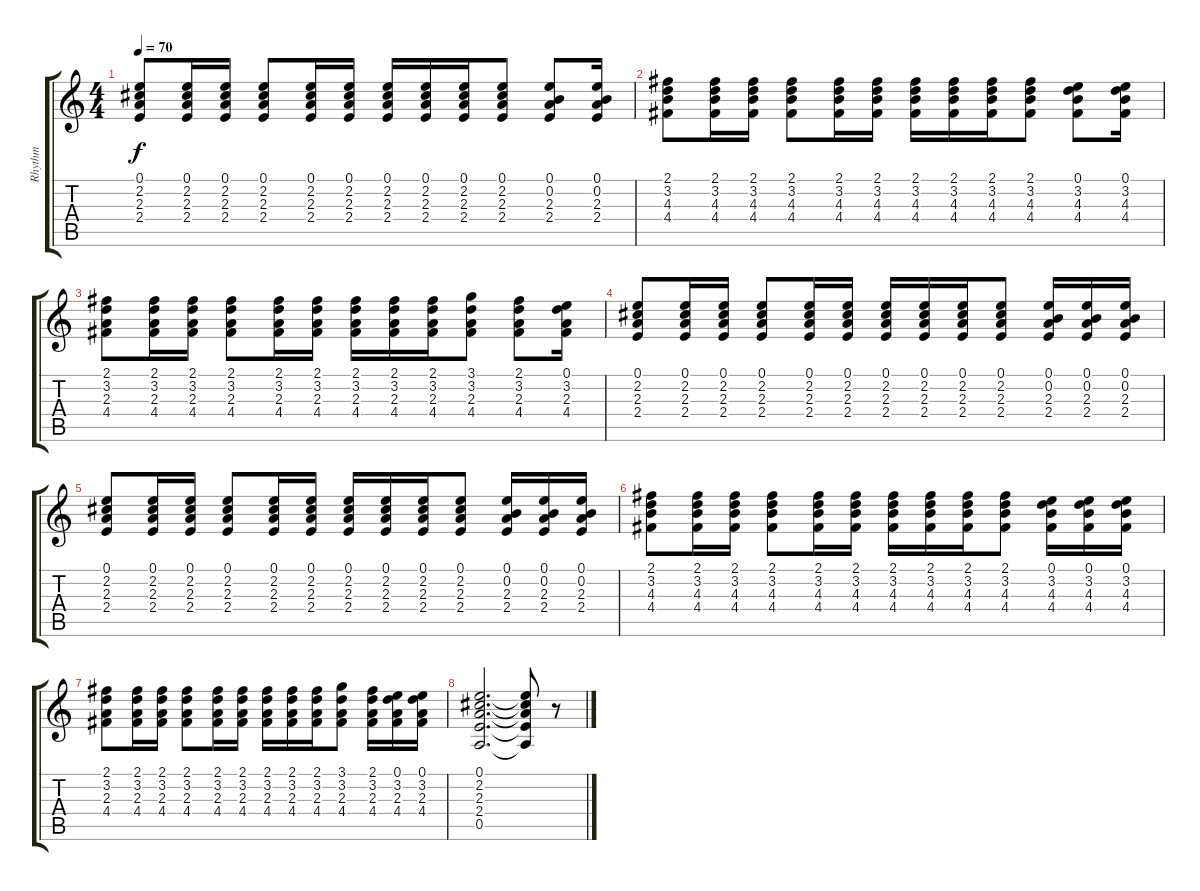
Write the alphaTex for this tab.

\track ("Rhythm" "Rhythm") {instrument acousticguitarnylon}
\staff {score tabs}
\tuning (E4 B3 G3 D3 A2 E2) {hide}
\ts (4 4)
\tempo 70
\clef g2
\ks c
(0.1 2.2 2.3 2.4).8{dy f} (0.1 2.2 2.3 2.4).16 (0.1 2.2 2.3 2.4).16 (0.1 2.2 2.3 2.4).8 (0.1 2.2 2.3 2.4).16 (0.1 2.2 2.3 2.4).16 (0.1 2.2 2.3 2.4).16 (0.1 2.2 2.3 2.4).16 (0.1 2.2 2.3 2.4).16 (0.1 2.2 2.3 2.4).8 (0.1 0.2 2.3 2.4).8 (0.1 0.2 2.3 2.4).16 |
(2.1 3.2 4.3 4.4).8 (2.1 3.2 4.3 4.4).16 (2.1 3.2 4.3 4.4).16 (2.1 3.2 4.3 4.4).8 (2.1 3.2 4.3 4.4).16 (2.1 3.2 4.3 4.4).16 (2.1 3.2 4.3 4.4).16 (2.1 3.2 4.3 4.4).16 (2.1 3.2 4.3 4.4).16 (2.1 3.2 4.3 4.4).8 (0.1 3.2 4.3 4.4).8 (0.1 3.2 4.3 4.4).16 |
(2.1 3.2 2.3 4.4).8 (2.1 3.2 2.3 4.4).16 (2.1 3.2 2.3 4.4).16 (2.1 3.2 2.3 4.4).8 (2.1 3.2 2.3 4.4).16 (2.1 3.2 2.3 4.4).16 (2.1 3.2 2.3 4.4).16 (2.1 3.2 2.3 4.4).16 (2.1 3.2 2.3 4.4).16 (3.1 3.2 2.3 4.4).8 (2.1 3.2 2.3 4.4).8 (0.1 3.2 2.3 4.4).16 |
(0.1 2.2 2.3 2.4).8 (0.1 2.2 2.3 2.4).16 (0.1 2.2 2.3 2.4).16 (0.1 2.2 2.3 2.4).8 (0.1 2.2 2.3 2.4).16 (0.1 2.2 2.3 2.4).16 (0.1 2.2 2.3 2.4).16 (0.1 2.2 2.3 2.4).16 (0.1 2.2 2.3 2.4).16 (0.1 2.2 2.3 2.4).8 (0.1 0.2 2.3 2.4).16 (0.1 0.2 2.3 2.4).16 (0.1 0.2 2.3 2.4).16 |
(0.1 2.2 2.3 2.4).8 (0.1 2.2 2.3 2.4).16 (0.1 2.2 2.3 2.4).16 (0.1 2.2 2.3 2.4).8 (0.1 2.2 2.3 2.4).16 (0.1 2.2 2.3 2.4).16 (0.1 2.2 2.3 2.4).16 (0.1 2.2 2.3 2.4).16 (0.1 2.2 2.3 2.4).16 (0.1 2.2 2.3 2.4).8 (0.1 0.2 2.3 2.4).16 (0.1 0.2 2.3 2.4).16 (0.1 0.2 2.3 2.4).16 |
(2.1 3.2 4.3 4.4).8 (2.1 3.2 4.3 4.4).16 (2.1 3.2 4.3 4.4).16 (2.1 3.2 4.3 4.4).8 (2.1 3.2 4.3 4.4).16 (2.1 3.2 4.3 4.4).16 (2.1 3.2 4.3 4.4).16 (2.1 3.2 4.3 4.4).16 (2.1 3.2 4.3 4.4).16 (2.1 3.2 4.3 4.4).8 (0.1 3.2 4.3 4.4).16 (0.1 3.2 4.3 4.4).16 (0.1 3.2 4.3 4.4).16 |
(2.1 3.2 2.3 4.4).8 (2.1 3.2 2.3 4.4).16 (2.1 3.2 2.3 4.4).16 (2.1 3.2 2.3 4.4).8 (2.1 3.2 2.3 4.4).16 (2.1 3.2 2.3 4.4).16 (2.1 3.2 2.3 4.4).16 (2.1 3.2 2.3 4.4).16 (2.1 3.2 2.3 4.4).16 (3.1 3.2 2.3 4.4).8 (2.1 3.2 2.3 4.4).16 (0.1 3.2 2.3 4.4).16 (0.1 3.2 2.3 4.4).16 |
(0.1 2.2 2.3 2.4 0.5).2{d} (0.1{t} 2.2{t} 2.3{t} 2.4{t} 0.5{t}).8 r.8
